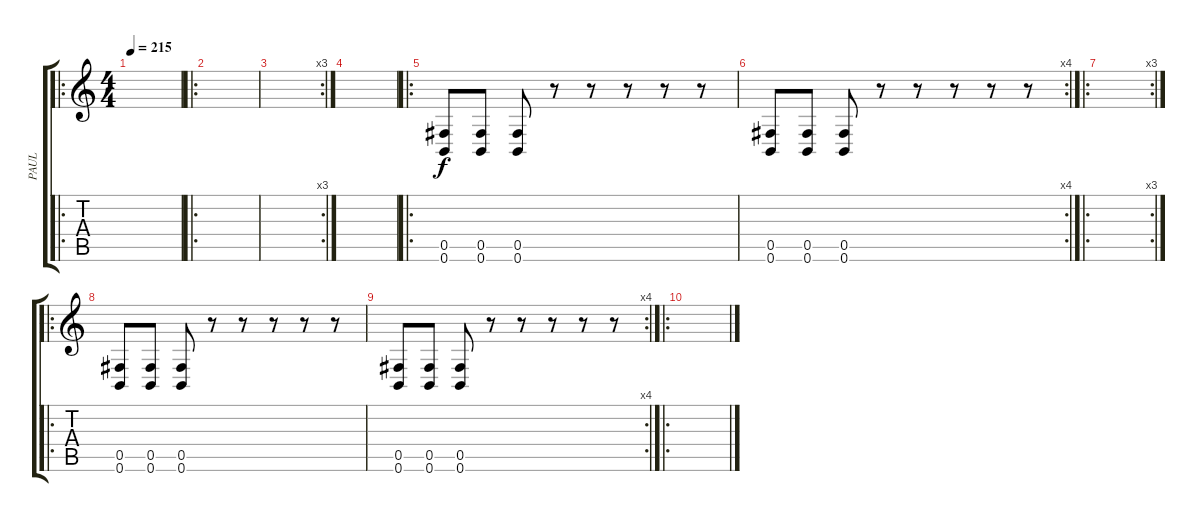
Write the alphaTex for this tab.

\track ("PAUL" "PAUL") {instrument electricbassfinger}
\staff {score tabs}
\tuning (Db4 Ab3 E3 B2 Gb2 B1) {hide}
\ro
\ts (4 4)
\tempo 215
\clef g2
\ks c
|
\ro
|
\rc 3
|
|
\ro
(0.5 0.6).8 (0.5 0.6).8 (0.5 0.6).8 r.8 r.8 r.8 r.8 r.8 |
\rc 4
(0.5 0.6).8 (0.5 0.6).8 (0.5 0.6).8 r.8 r.8 r.8 r.8 r.8 |
\ro
\rc 3
|
\ro
(0.5 0.6).8 (0.5 0.6).8 (0.5 0.6).8 r.8 r.8 r.8 r.8 r.8 |
\rc 4
(0.5 0.6).8 (0.5 0.6).8 (0.5 0.6).8 r.8 r.8 r.8 r.8 r.8 |
\ro
